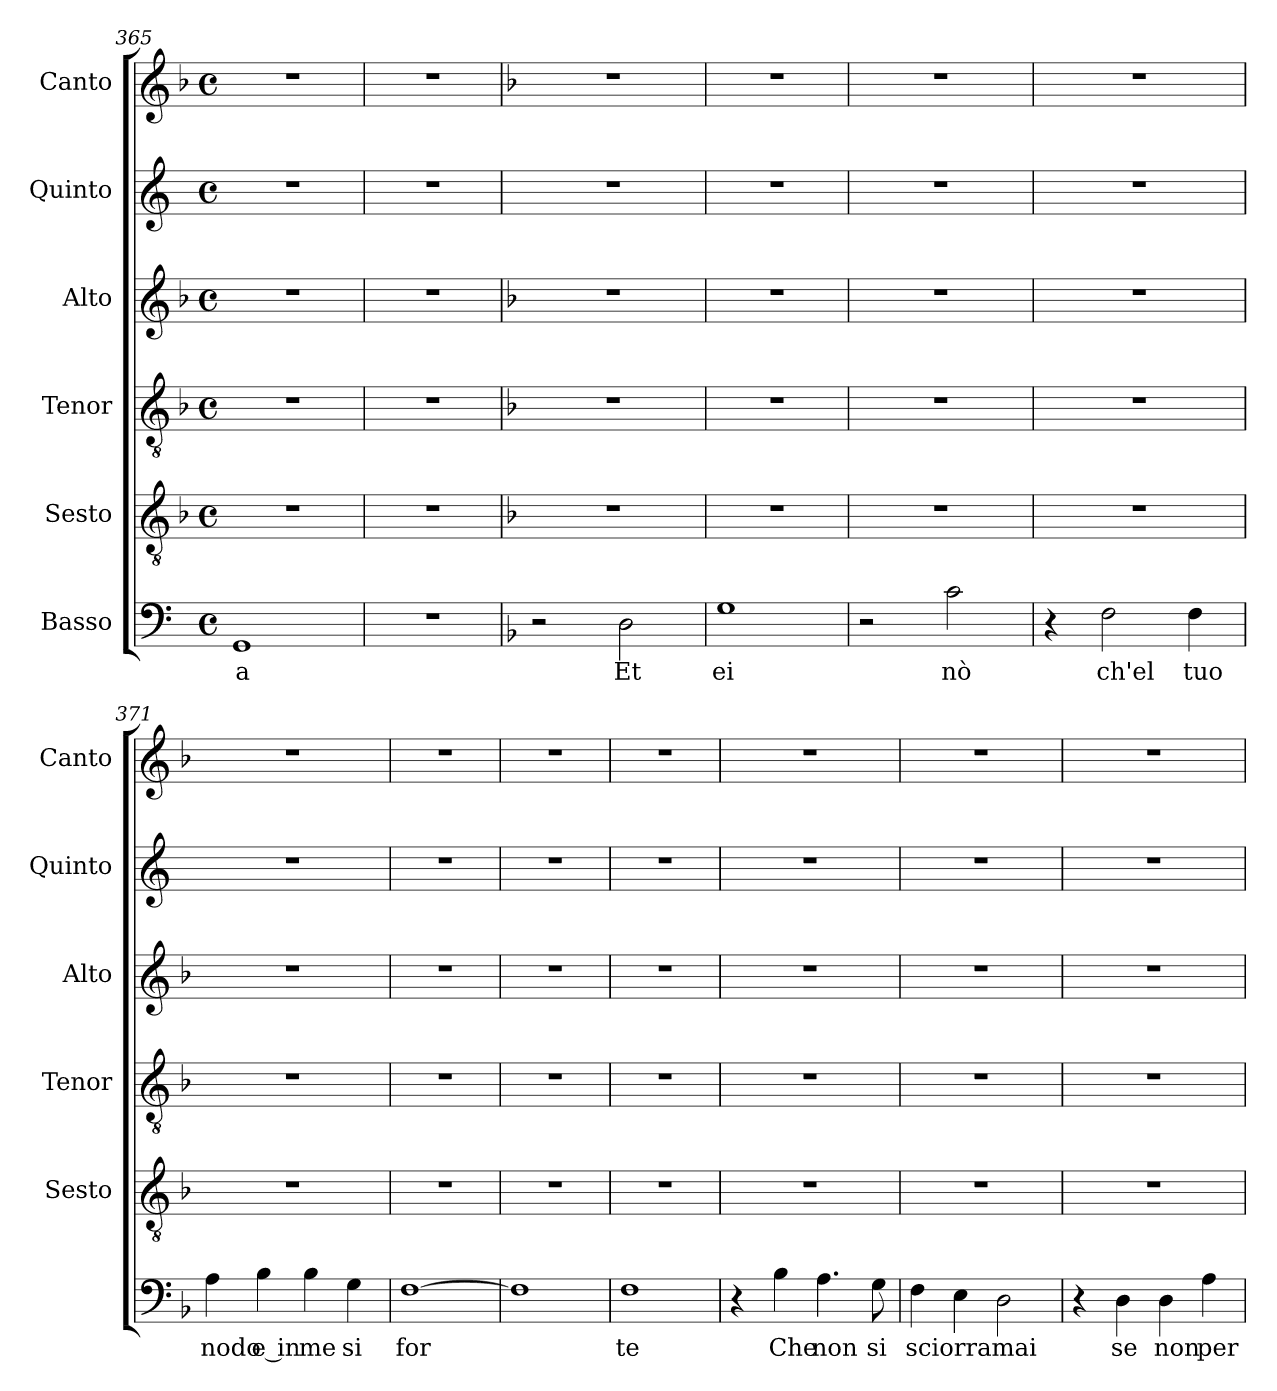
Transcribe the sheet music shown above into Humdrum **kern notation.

**kern	**text	**kern	**kern	**kern	**kern	**kern
*part6	*part6	*part5	*part4	*part3	*part2	*part1
*staff6	*staff6	*staff5	*staff4	*staff3	*staff2	*staff1
*I"Basso	*	*I"Sesto	*I"Tenor	*I"Alto	*I"Quinto	*I"Canto
*	*	*I'Sesto	*I'Tenor	*I'Alto	*I'Quinto	*I'Canto
*clefF4	*	*clefGv2	*clefGv2	*clefG2	*clefG2	*clefG2
*k[]	*	*k[b-]	*k[b-]	*k[b-]	*k[]	*k[b-]
*C:	*	*F:	*F:	*F:	*C:	*F:
*M4/4	*	*M4/4	*M4/4	*M4/4	*M4/4	*M4/4
*met(c)	*	*met(c)	*met(c)	*met(c)	*met(c)	*met(c)
=365	=365	=365	=365	=365	=365	=365
!	!LO:LY:b:cj	!	!	!	!	!
1GG	a	1r	1r	1r	1r	1r
=366	=366	=366	=366	=366	=366	=366
1r	.	1r	1r	1r	1r	1r
!!LO:LB:g=z
=367	=367	=367	=367	=367	=367	=367
*k[b-]	*	*	*	*	*	*
*F:	*	*	*	*	*	*
2r	.	1r	1r	1r	1r	1r
!	!LO:LY:b:cj	!	!	!	!	!
2D\	Et	.	.	.	.	.
=368	=368	=368	=368	=368	=368	=368
!	!LO:LY:b:cj	!	!	!	!	!
1G	ei	1r	1r	1r	1r	1r
=369	=369	=369	=369	=369	=369	=369
2r	.	1r	1r	1r	1r	1r
!	!LO:LY:b:cj	!	!	!	!	!
2c\	nò	.	.	.	.	.
=370	=370	=370	=370	=370	=370	=370
4r	.	1r	1r	1r	1r	1r
!	!LO:LY:b:cj	!	!	!	!	!
2F\	ch'el	.	.	.	.	.
!	!LO:LY:b:cj	!	!	!	!	!
4F\	tuo	.	.	.	.	.
=371	=371	=371	=371	=371	=371	=371
!	!LO:LY:b:cj	!	!	!	!	!
4A\	nodo	1r	1r	1r	1r	1r
!	!LO:LY:b:cj	!	!	!	!	!
4B-\	e in	.	.	.	.	.
!	!LO:LY:b:cj	!	!	!	!	!
4B-\	me	.	.	.	.	.
!	!LO:LY:b:cj	!	!	!	!	!
4G\	si	.	.	.	.	.
=372	=372	=372	=372	=372	=372	=372
!	!LO:LY:b:cj	!	!	!	!	!
[>1F	for	1r	1r	1r	1r	1r
=373	=373	=373	=373	=373	=373	=373
1F]	.	1r	1r	1r	1r	1r
=374	=374	=374	=374	=374	=374	=374
!	!LO:LY:b:cj	!	!	!	!	!
1F	te	1r	1r	1r	1r	1r
=375	=375	=375	=375	=375	=375	=375
4r	.	1r	1r	1r	1r	1r
!	!LO:LY:b:cj	!	!	!	!	!
4B-\	Che	.	.	.	.	.
!	!LO:LY:b:cj	!	!	!	!	!
4.A\	non	.	.	.	.	.
!	!LO:LY:b:cj	!	!	!	!	!
8G\	si	.	.	.	.	.
=376	=376	=376	=376	=376	=376	=376
!	!LO:LY:b:cj	!	!	!	!	!
4F\	sciorra	1r	1r	1r	1r	1r
4E\	.	.	.	.	.	.
!	!LO:LY:b:cj	!	!	!	!	!
2D\	mai	.	.	.	.	.
!!LO:LB:g=z
=377	=377	=377	=377	=377	=377	=377
4r	.	1r	1r	1r	1r	1r
!	!LO:LY:b:cj	!	!	!	!	!
4D\	se	.	.	.	.	.
!	!LO:LY:b:cj	!	!	!	!	!
4D\	non	.	.	.	.	.
!	!LO:LY:b:cj	!	!	!	!	!
4A\	per	.	.	.	.	.
=	=	=	=	=	=	=
*-	*-	*-	*-	*-	*-	*-
